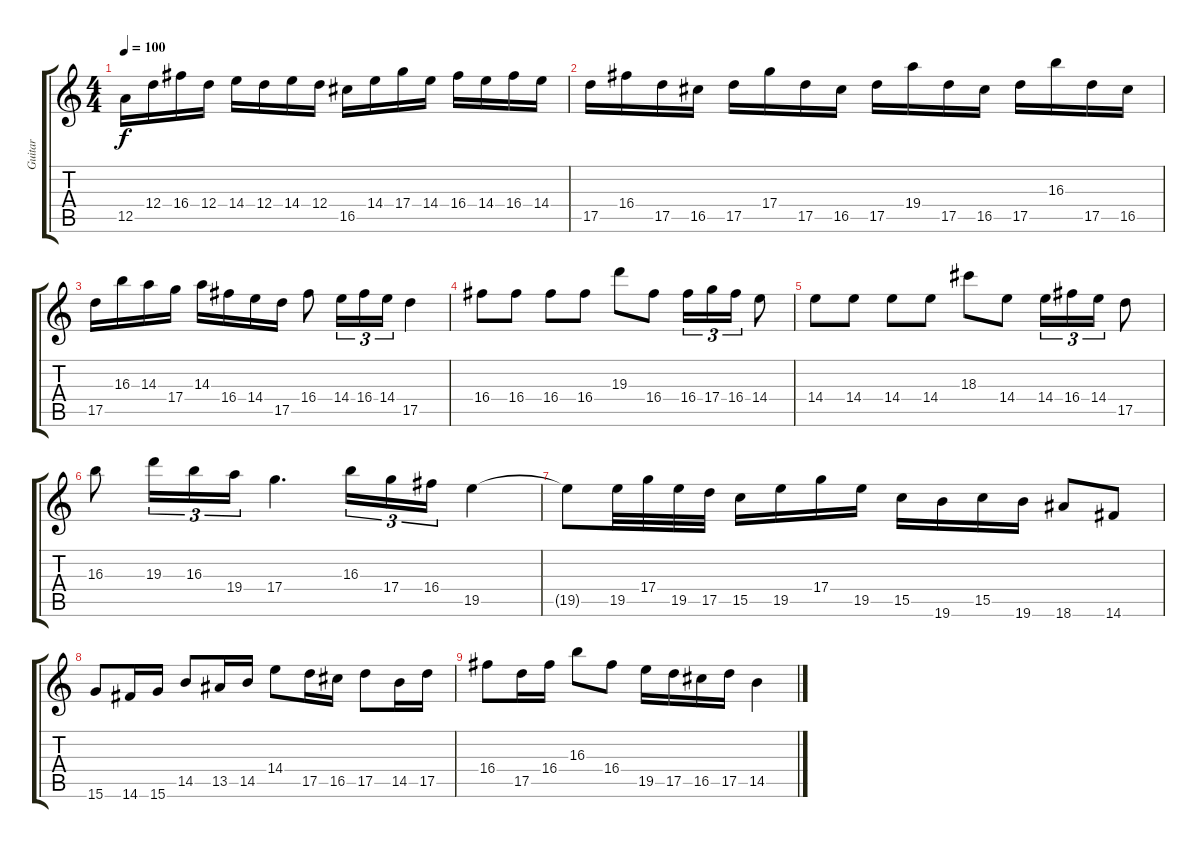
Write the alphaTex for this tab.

\track ("Guitar" "Guitar") {instrument distortionguitar}
\staff {score tabs}
\tuning (E4 B3 G3 D3 A2 E2) {hide}
\ts (4 4)
\tempo 100
\clef g2
\ks c
12.5.16{dy f} 12.4.16 16.4.16 12.4.16 14.4.16 12.4.16 14.4.16 12.4.16 16.5.16 14.4.16 17.4.16 14.4.16 16.4.16 14.4.16 16.4.16 14.4.16 |
17.5.16 16.4.16 17.5.16 16.5.16 17.5.16 17.4.16 17.5.16 16.5.16 17.5.16 19.4.16 17.5.16 16.5.16 17.5.16 16.3.16 17.5.16 16.5.16 |
17.5.16 16.3.16 14.3.16 17.4.16 14.3.16 16.4.16 14.4.16 17.5.16 16.4.8 14.4.16{tu (3 2)} 16.4.16{tu (3 2)} 14.4.16{tu (3 2)} 17.5.4 |
16.4.8 16.4.8 16.4.8 16.4.8 19.3.8 16.4.8 16.4.16{tu (3 2)} 17.4.16{tu (3 2)} 16.4.16{tu (3 2)} 14.4.8 |
14.4.8 14.4.8 14.4.8 14.4.8 18.3.8 14.4.8 14.4.16{tu (3 2)} 16.4.16{tu (3 2)} 14.4.16{tu (3 2)} 17.5.8 |
16.3.8 19.3.16{tu (3 2)} 16.3.16{tu (3 2)} 19.4.16{tu (3 2)} 17.4.4{d} 16.3.16{tu (3 2)} 17.4.16{tu (3 2)} 16.4.16{tu (3 2)} 19.5.4 |
19.5{t}.8 19.5.32 17.4.32 19.5.32 17.5.32 15.5.16 19.5.16 17.4.16 19.5.16 15.5.16 19.6.16 15.5.16 19.6.16 18.6.8 14.6.8 |
15.6.8 14.6.16 15.6.16 14.5.8 13.5.16 14.5.16 14.4.8 17.5.16 16.5.16 17.5.8 14.5.16 17.5.16 |
16.4.8 17.5.16 16.4.16 16.3.8 16.4.8 19.5.16 17.5.16 16.5.16 17.5.16 14.5.4
